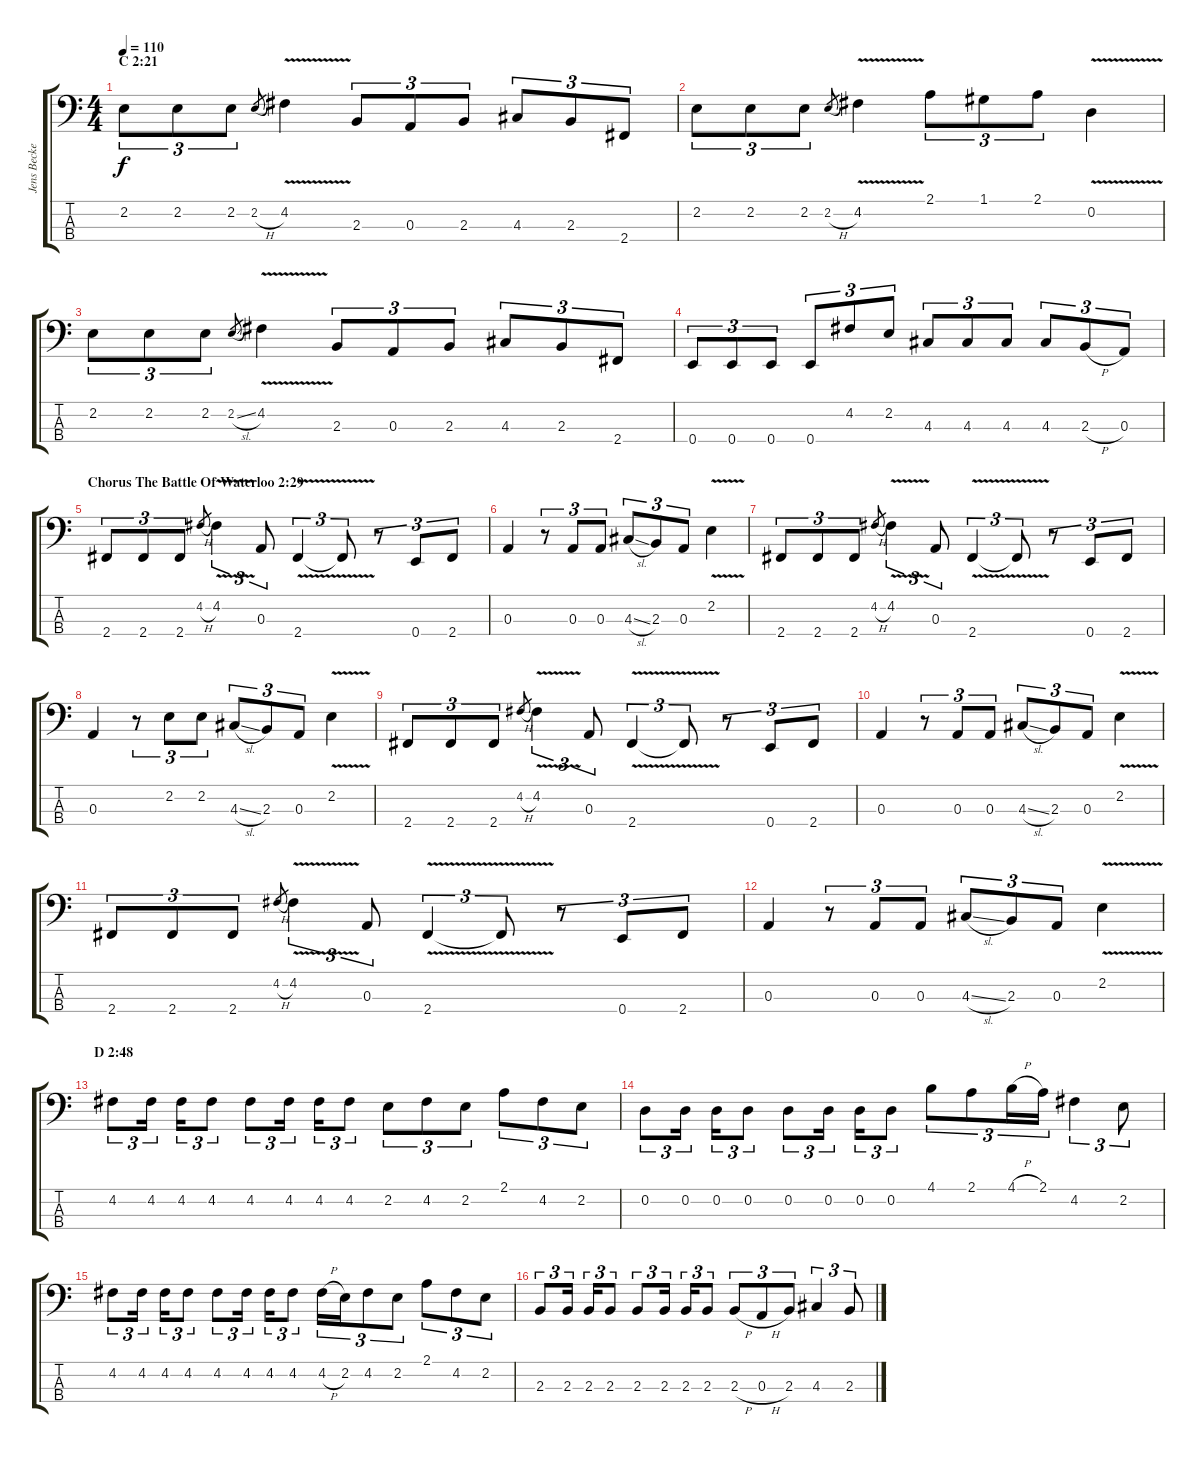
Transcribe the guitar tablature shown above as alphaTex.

\track ("Jens Becker" "Jens Becke") {instrument electricbasspick}
\staff {score tabs}
\tuning (G2 D2 A1 E1) {hide}
\ts (4 4)
\section ("" "C 2:21")
\tempo 110
\clef f4
\ks c
2.2.8{tu (3 2) dy f} 2.2.8{tu (3 2)} 2.2.8{tu (3 2)} 2.2{h}.8{gr} 4.2{v}.4 2.3.8{tu (3 2)} 0.3.8{tu (3 2)} 2.3.8{tu (3 2)} 4.3.8{tu (3 2)} 2.3.8{tu (3 2)} 2.4.8{tu (3 2)} |
2.2.8{tu (3 2)} 2.2.8{tu (3 2)} 2.2.8{tu (3 2)} 2.2{h}.8{gr} 4.2{v}.4 2.1.8{tu (3 2)} 1.1.8{tu (3 2)} 2.1.8{tu (3 2)} 0.2{v}.4 |
2.2.8{tu (3 2)} 2.2.8{tu (3 2)} 2.2.8{tu (3 2)} 2.2{sl}.8{gr} 4.2{v}.4 2.3.8{tu (3 2)} 0.3.8{tu (3 2)} 2.3.8{tu (3 2)} 4.3.8{tu (3 2)} 2.3.8{tu (3 2)} 2.4.8{tu (3 2)} |
0.4.8{tu (3 2)} 0.4.8{tu (3 2)} 0.4.8{tu (3 2)} 0.4.8{tu (3 2)} 4.2.8{tu (3 2)} 2.2.8{tu (3 2)} 4.3.8{tu (3 2)} 4.3.8{tu (3 2)} 4.3.8{tu (3 2)} 4.3.8{tu (3 2)} 2.3{h}.8{tu (3 2)} 0.3.8{tu (3 2)} |
\section ("" "Chorus The Battle Of Waterloo 2:29")
2.4.8{tu (3 2)} 2.4.8{tu (3 2)} 2.4.8{tu (3 2)} 4.2{h}.8{gr} 4.2{v}.4{tu (3 2)} 0.3.8{tu (3 2)} 2.4{v}.4{tu (3 2)} 2.4{t}.8{tu (3 2)} r.8{tu (3 2)} 0.4.8{tu (3 2)} 2.4.8{tu (3 2)} |
0.3.4 r.8{tu (3 2)} 0.3.8{tu (3 2)} 0.3.8{tu (3 2)} 4.3{sl}.8{tu (3 2)} 2.3.8{tu (3 2)} 0.3.8{tu (3 2)} 2.2{v}.4 |
2.4.8{tu (3 2)} 2.4.8{tu (3 2)} 2.4.8{tu (3 2)} 4.2{h}.8{gr} 4.2{v}.4{tu (3 2)} 0.3.8{tu (3 2)} 2.4{v}.4{tu (3 2)} 2.4{t}.8{tu (3 2)} r.8{tu (3 2)} 0.4.8{tu (3 2)} 2.4.8{tu (3 2)} |
0.3.4 r.8{tu (3 2)} 2.2.8{tu (3 2)} 2.2.8{tu (3 2)} 4.3{sl}.8{tu (3 2)} 2.3.8{tu (3 2)} 0.3.8{tu (3 2)} 2.2{v}.4 |
2.4.8{tu (3 2)} 2.4.8{tu (3 2)} 2.4.8{tu (3 2)} 4.2{h}.8{gr} 4.2{v}.4{tu (3 2)} 0.3.8{tu (3 2)} 2.4{v}.4{tu (3 2)} 2.4{t}.8{tu (3 2)} r.8{tu (3 2)} 0.4.8{tu (3 2)} 2.4.8{tu (3 2)} |
0.3.4 r.8{tu (3 2)} 0.3.8{tu (3 2)} 0.3.8{tu (3 2)} 4.3{sl}.8{tu (3 2)} 2.3.8{tu (3 2)} 0.3.8{tu (3 2)} 2.2{v}.4 |
2.4.8{tu (3 2)} 2.4.8{tu (3 2)} 2.4.8{tu (3 2)} 4.2{h}.8{gr} 4.2{v}.4{tu (3 2)} 0.3.8{tu (3 2)} 2.4{v}.4{tu (3 2)} 2.4{t}.8{tu (3 2)} r.8{tu (3 2)} 0.4.8{tu (3 2)} 2.4.8{tu (3 2)} |
0.3.4 r.8{tu (3 2)} 0.3.8{tu (3 2)} 0.3.8{tu (3 2)} 4.3{sl}.8{tu (3 2)} 2.3.8{tu (3 2)} 0.3.8{tu (3 2)} 2.2{v}.4 |
\section ("" "D 2:48")
4.2.8{tu (3 2)} 4.2.16{tu (3 2)} 4.2.16{tu (3 2)} 4.2.8{tu (3 2)} 4.2.8{tu (3 2)} 4.2.16{tu (3 2)} 4.2.16{tu (3 2)} 4.2.8{tu (3 2)} 2.2.8{tu (3 2)} 4.2.8{tu (3 2)} 2.2.8{tu (3 2)} 2.1.8{tu (3 2)} 4.2.8{tu (3 2)} 2.2.8{tu (3 2)} |
0.2.8{tu (3 2)} 0.2.16{tu (3 2)} 0.2.16{tu (3 2)} 0.2.8{tu (3 2)} 0.2.8{tu (3 2)} 0.2.16{tu (3 2)} 0.2.16{tu (3 2)} 0.2.8{tu (3 2)} 4.1.8{tu (3 2)} 2.1.8{tu (3 2)} 4.1{h}.16{tu (3 2)} 2.1.16{tu (3 2)} 4.2.4{tu (3 2)} 2.2.8{tu (3 2)} |
4.2.8{tu (3 2)} 4.2.16{tu (3 2)} 4.2.16{tu (3 2)} 4.2.8{tu (3 2)} 4.2.8{tu (3 2)} 4.2.16{tu (3 2)} 4.2.16{tu (3 2)} 4.2.8{tu (3 2)} 4.2{h}.16{tu (3 2)} 2.2.16{tu (3 2)} 4.2.8{tu (3 2)} 2.2.8{tu (3 2)} 2.1.8{tu (3 2)} 4.2.8{tu (3 2)} 2.2.8{tu (3 2)} |
2.3.8{tu (3 2)} 2.3.16{tu (3 2)} 2.3.16{tu (3 2)} 2.3.8{tu (3 2)} 2.3.8{tu (3 2)} 2.3.16{tu (3 2)} 2.3.16{tu (3 2)} 2.3.8{tu (3 2)} 2.3{h}.8{tu (3 2)} 0.3{h}.8{tu (3 2)} 2.3.8{tu (3 2)} 4.3.4{tu (3 2)} 2.3.8{tu (3 2)}
